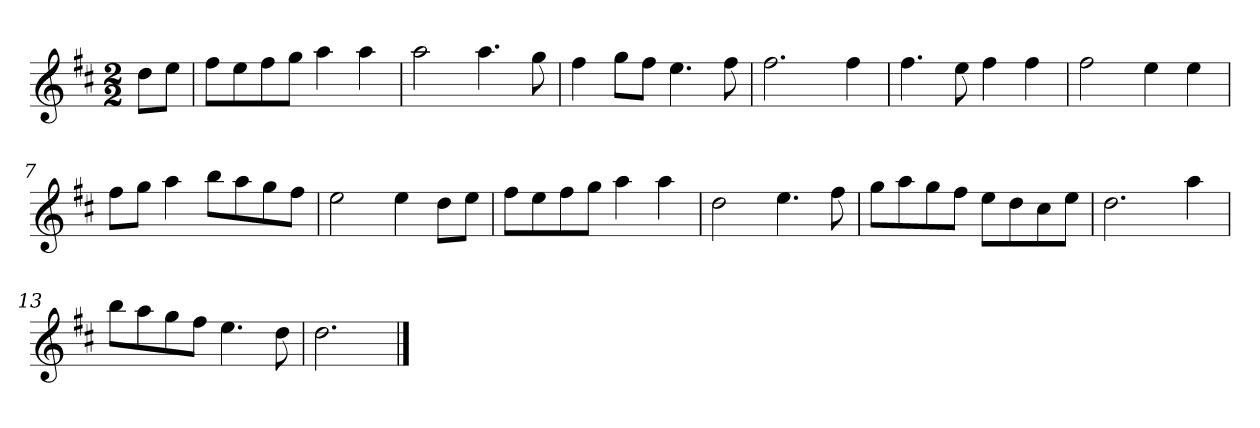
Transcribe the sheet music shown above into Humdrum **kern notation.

**kern
*part1
*staff1
*k[f#c#]
*M2/2
*MM120
=
8ddL
8eeJ
=1
8ff#L
8ee
8ff#
8ggJ
4aa
4aa
=2
2aa
4.aa
8gg
=3
4ff#
8ggL
8ff#J
4.ee
8ff#
=4
2.ff#
4ff#
=5
4.ff#
8ee
4ff#
4ff#
=6
2ff#
4ee
4ee
=7
8ff#L
8ggJ
4aa
8bbL
8aa
8gg
8ff#J
=8
2ee
4ee
8ddL
8eeJ
=9
8ff#L
8ee
8ff#
8ggJ
4aa
4aa
=10
2dd
4.ee
8ff#
=11
8ggL
8aa
8gg
8ff#J
8eeL
8dd
8cc#
8eeJ
=12
2.dd
4aa
=13
8bbL
8aa
8gg
8ff#J
4.ee
8dd
=14
2.dd
==
*-
